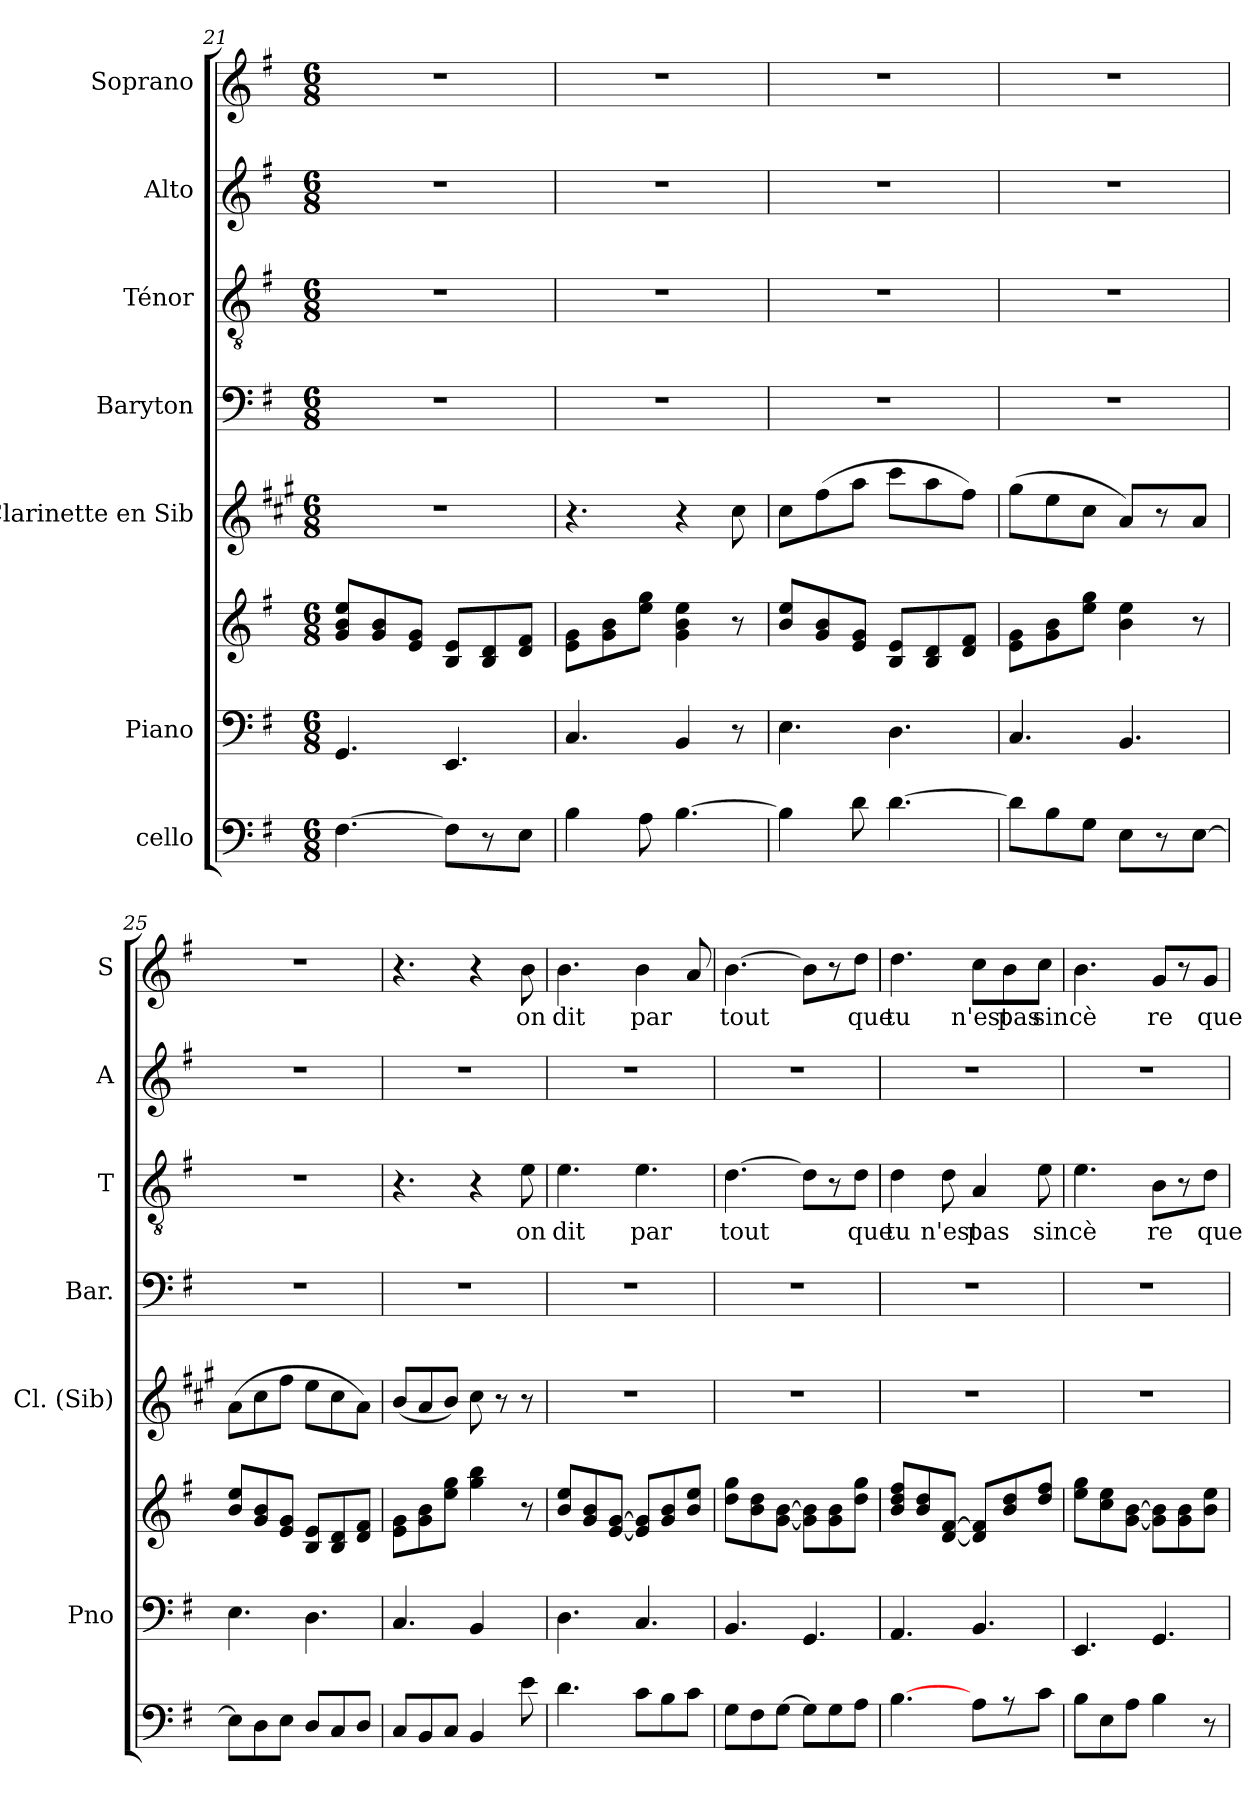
**kern	**kern	**kern	**kern	**kern	**kern	**text	**kern	**kern	**text
*part7	*part6	*part6	*part5	*part4	*part3	*part3	*part2	*part1	*part1
*staff8	*staff7	*staff6	*staff5	*staff4	*staff3	*staff3	*staff2	*staff1	*staff1
*I"cello	*I"Piano	*	*I"Clarinette en Sib	*I"Baryton	*I"Ténor	*	*I"Alto	*I"Soprano	*
*	*I'Pno	*	*I'Cl. (Sib)	*I'Bar.	*I'T	*	*I'A	*I'S	*
*clefF4	*clefF4	*clefG2	*clefG2	*clefF4	*clefGv2	*	*clefG2	*clefG2	*
*	*	*	*ITrd1c2	*	*	*	*	*	*
*k[f#]	*k[f#]	*k[f#]	*k[f#]	*k[f#]	*k[f#]	*	*k[f#]	*k[f#]	*
*G:	*G:	*G:	*G:	*G:	*G:	*	*G:	*G:	*
*M6/8	*M6/8	*M6/8	*M6/8	*M6/8	*M6/8	*	*M6/8	*M6/8	*
=21	=21	=21	=21	=21	=21	=21	=21	=21	=21
[4.F#\	4.GG/	8g/ 8b/ 8ee/L	2.r	2.r	2.r	.	2.r	2.r	.
.	.	8g/ 8b/	.	.	.	.	.	.	.
.	.	8e/ 8g/J	.	.	.	.	.	.	.
8F#\L]	4.EE/	8B/ 8e/L	.	.	.	.	.	.	.
8r	.	8B/ 8d/	.	.	.	.	.	.	.
8E\J	.	8d/ 8f#/J	.	.	.	.	.	.	.
=22	=22	=22	=22	=22	=22	=22	=22	=22	=22
4B\	4.C/	8e\ 8g\L	4.r	2.r	2.r	.	2.r	2.r	.
.	.	8g\ 8b\	.	.	.	.	.	.	.
8A\	.	8ee\ 8gg\J	.	.	.	.	.	.	.
[4.B\	4BB/	4g\ 4b\ 4ee\	4r	.	.	.	.	.	.
.	8r	8r	8b\	.	.	.	.	.	.
=23	=23	=23	=23	=23	=23	=23	=23	=23	=23
4B\]	4.E\	8b/ 8ee/L	8b\L	2.r	2.r	.	2.r	2.r	.
.	.	8g/ 8b/	(>8ee\	.	.	.	.	.	.
8d\	.	8e/ 8g/J	8gg\J	.	.	.	.	.	.
[4.d\	4.D\	8B/ 8e/L	8bb\L	.	.	.	.	.	.
.	.	8B/ 8d/	8gg\	.	.	.	.	.	.
.	.	8d/ 8f#/J	8ee\J)	.	.	.	.	.	.
=24	=24	=24	=24	=24	=24	=24	=24	=24	=24
8d\L]	4.C/	8e\ 8g\L	(>8ff#\L	2.r	2.r	.	2.r	2.r	.
8B\	.	8g\ 8b\	8dd\	.	.	.	.	.	.
8G\J	.	8ee\ 8gg\J	8b\J	.	.	.	.	.	.
8E\L	4.BB/	4b\ 4ee\	8g/L)	.	.	.	.	.	.
8r	.	.	8r	.	.	.	.	.	.
[8E\J	.	8r	8g/J	.	.	.	.	.	.
!!LO:LB:g=z
=25	=25	=25	=25	=25	=25	=25	=25	=25	=25
8E\L]	4.E\	8b/ 8ee/L	(>8g\L	2.r	2.r	.	2.r	2.r	.
8D\	.	8g/ 8b/	8b\	.	.	.	.	.	.
8E\J	.	8e/ 8g/J	8ee\J	.	.	.	.	.	.
8D/L	4.D\	8B/ 8e/L	8dd\L	.	.	.	.	.	.
8C/	.	8B/ 8d/	8b\	.	.	.	.	.	.
8D/J	.	8d/ 8f#/J	8g\J)	.	.	.	.	.	.
=26	=26	=26	=26	=26	=26	=26	=26	=26	=26
8C/L	4.C/	8e\ 8g\L	(<8a/L	2.r	4.r	.	2.r	4.r	.
8BB/	.	8g\ 8b\	8g/	.	.	.	.	.	.
8C/J	.	8ee\ 8gg\J	8a/J)	.	.	.	.	.	.
4BB/	4BB/	4gg\ 4bb\	8b\	.	4r	.	.	4r	.
.	.	.	8r	.	.	.	.	.	.
!	!	!	!	!	!	!LO:LY:b	!	!	!LO:LY:b
8e\	8ryy	8r	8r	.	8e\	on	.	8b\	on
=27	=27	=27	=27	=27	=27	=27	=27	=27	=27
!	!	!	!	!	!	!LO:LY:b	!	!	!LO:LY:b
4.d\	4.D\	8b/ 8ee/L	2.r	2.r	4.e\	dit	2.r	4.b\	dit
.	.	8g/ 8b/	.	.	.	.	.	.	.
.	.	[8e/ [8g/J	.	.	.	.	.	.	.
!	!	!	!	!	!	!LO:LY:b	!	!	!LO:LY:b
8c\L	4.C/	8e/] 8g/]L	.	.	4.e\	par	.	4b\	par
8B\	.	8g/ 8b/	.	.	.	.	.	.	.
8c\J	.	8b/ 8ee/J	.	.	.	.	.	8a/	.
=28	=28	=28	=28	=28	=28	=28	=28	=28	=28
!	!	!	!	!	!	!LO:LY:b	!	!	!LO:LY:b
8G\L	4.BB/	8dd\ 8gg\L	2.r	2.r	[4.d\	tout	2.r	[4.b\	tout
8F#\	.	8b\ 8dd\	.	.	.	.	.	.	.
[8G\J	.	[8g\ [8b\J	.	.	.	.	.	.	.
8G\L]	4.GG/	8g\] 8b\]L	.	.	8d\L]	.	.	8b\L]	.
8G\	.	8g\ 8b\	.	.	8r	.	.	8r	.
!	!	!	!	!	!	!LO:LY:b	!	!	!LO:LY:b
8A\J	.	8dd\ 8gg\J	.	.	8d\J	que	.	8dd\J	que
=29	=29	=29	=29	=29	=29	=29	=29	=29	=29
!	!	!	!	!	!	!LO:LY:b	!	!	!LO:LY:b
[4.B\	4.AA/	8b/ 8dd/ 8ff#/L	2.r	2.r	4d\	tu	2.r	4.dd\	tu
.	.	8b/ 8dd/	.	.	.	.	.	.	.
!	!	!	!	!	!	!LO:LY:b	!	!	!
.	.	[8d/ [8f#/J	.	.	8d\	n'est	.	.	.
!	!	!	!	!	!	!LO:LY:b	!	!	!LO:LY:b
8A\L	4.BB/	8d/] 8f#/]L	.	.	4A/	pas	.	8cc\L	n'est
!	!	!	!	!	!	!	!	!	!LO:LY:b
8r	.	8b/ 8dd/	.	.	.	.	.	8b\	pas
!	!	!	!	!	!	!LO:LY:b	!	!	!LO:LY:b
8c\J	.	8dd/ 8ff#/J	.	.	8e\	sin	.	8cc\J	sin
=30	=30	=30	=30	=30	=30	=30	=30	=30	=30
!	!	!	!	!	!	!LO:LY:b	!	!	!LO:LY:b
8B\L	4.EE/	8ee\ 8gg\L	2.r	2.r	4.e\	cè	2.r	4.b\	cè
8E\	.	8cc\ 8ee\	.	.	.	.	.	.	.
8A\J	.	[8g\ [8b\J	.	.	.	.	.	.	.
!	!	!	!	!	!	!LO:LY:b	!	!	!LO:LY:b
4B\	4.GG/	8g\] 8b\]L	.	.	8B\L	re	.	8g/L	re
.	.	8g\ 8b\	.	.	8r	.	.	8r	.
!	!	!	!	!	!	!LO:LY:b	!	!	!LO:LY:b
8r	.	8b\ 8ee\J	.	.	8d\J	que	.	8g/J	que
=	=	=	=	=	=	=	=	=	=
*-	*-	*-	*-	*-	*-	*-	*-	*-	*-
